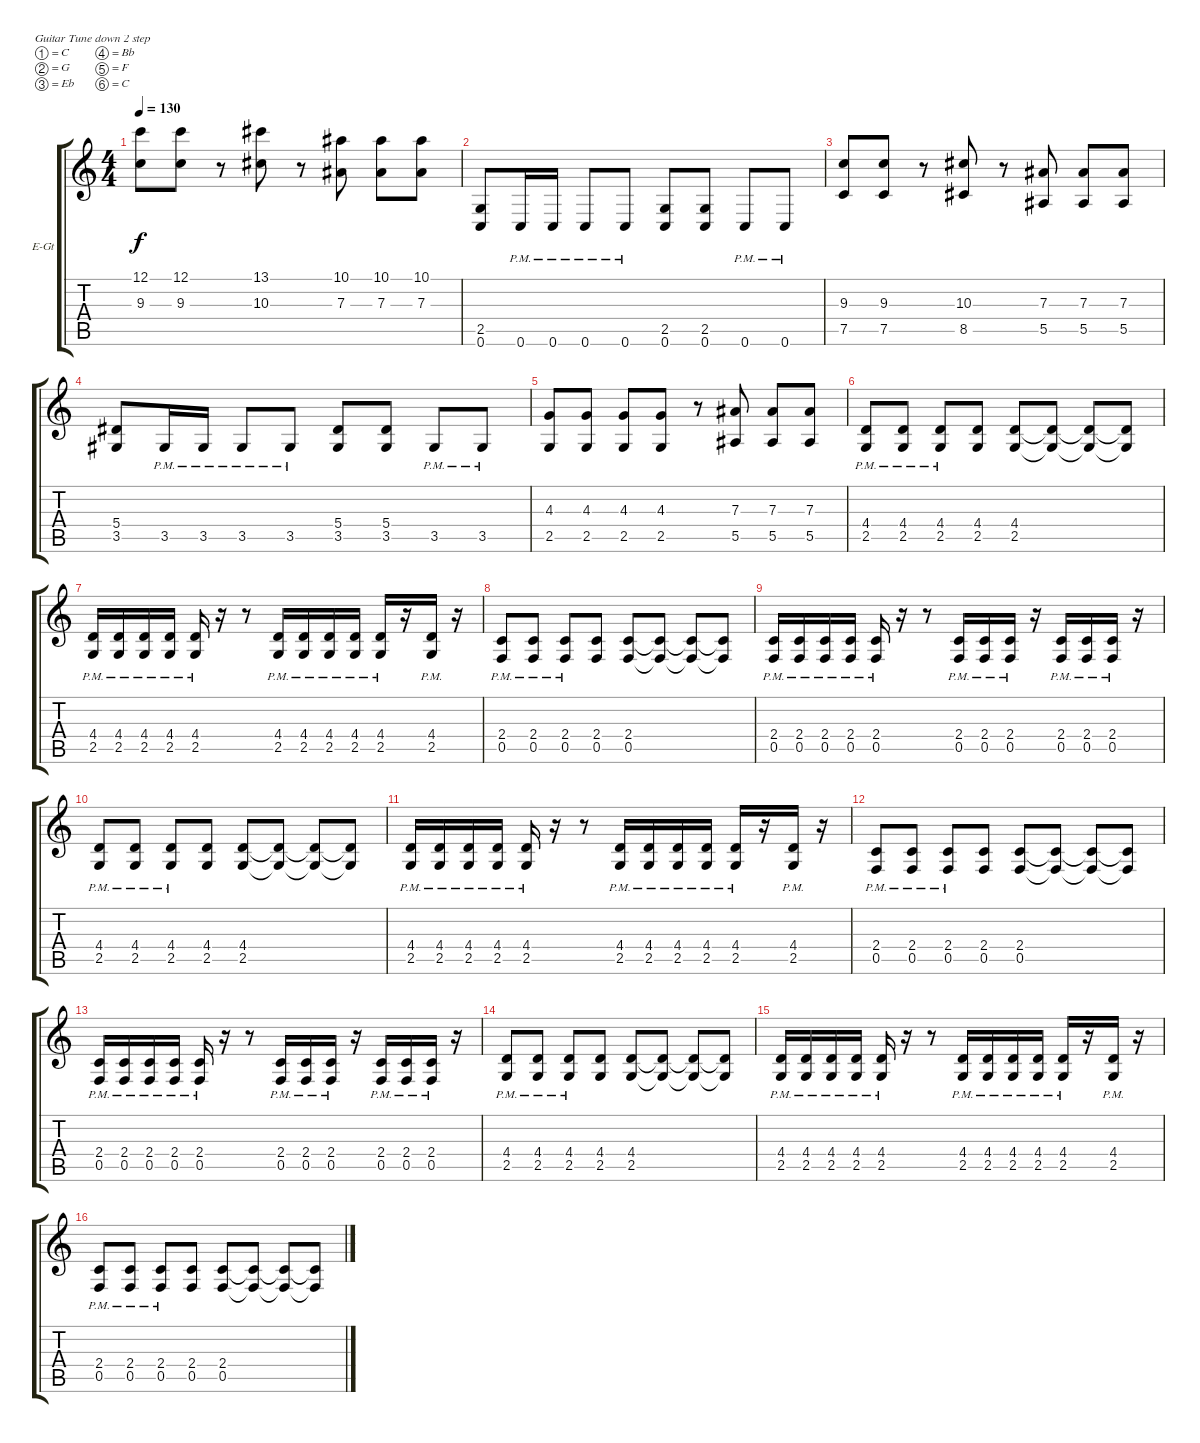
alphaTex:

\defaultSystemsLayout 4
\bracketExtendMode groupsimilarinstruments
\firstSystemTrackNameOrientation horizontal
\otherSystemsTrackNameOrientation horizontal
\track ("Ритм П" "E-Gt") {instrument distortionguitar}
\staff {score tabs}
\tuning (C4 G3 Eb3 Bb2 F2 C2)
\ts (4 4)
\tempo 130
\clef g2
\ks c
(12.1 9.3).8{dy f} (12.1 9.3).8 r.8 (13.1 10.3).8 r.8 (10.1 7.3).8 (10.1 7.3).8 (10.1 7.3).8 |
(2.5 0.6).8 0.6{pm}.16 0.6{pm}.16 0.6{pm}.8 0.6{pm}.8 (2.5 0.6).8 (2.5 0.6).8 0.6{pm}.8 0.6{pm}.8 |
(9.3 7.5).8 (9.3 7.5).8 r.8 (10.3 8.5).8 r.8 (7.3 5.5).8 (7.3 5.5).8 (7.3 5.5).8 |
(5.4 3.5).8 3.5{pm}.16 3.5{pm}.16 3.5{pm}.8 3.5{pm}.8 (5.4 3.5).8 (5.4 3.5).8 3.5{pm}.8 3.5{pm}.8 |
(4.3 2.5).8 (4.3 2.5).8 (4.3 2.5).8 (4.3 2.5).8 r.8 (7.3 5.5).8 (7.3 5.5).8 (7.3 5.5).8 |
(4.4{pm} 2.5{pm}).8 (4.4{pm} 2.5{pm}).8 (4.4{pm} 2.5{pm}).8 (4.4 2.5).8 (4.4 2.5).8 (4.4{t} 2.5{t}).8 (4.4{t} 2.5{t}).8 (4.4{t} 2.5{t}).8 |
(4.4{pm} 2.5{pm}).16 (4.4{pm} 2.5{pm}).16 (4.4{pm} 2.5{pm}).16 (4.4{pm} 2.5{pm}).16 (4.4{pm} 2.5{pm}).16 r.16 r.8 (4.4{pm} 2.5{pm}).16 (4.4{pm} 2.5{pm}).16 (4.4{pm} 2.5{pm}).16 (4.4{pm} 2.5{pm}).16 (4.4{pm} 2.5{pm}).16 r.16 (4.4{pm} 2.5{pm}).16 r.16 |
(2.4{pm} 0.5{pm}).8 (2.4{pm} 0.5{pm}).8 (2.4{pm} 0.5{pm}).8 (2.4 0.5).8 (2.4 0.5).8 (2.4{t} 0.5{t}).8 (2.4{t} 0.5{t}).8 (2.4{t} 0.5{t}).8 |
(2.4{pm} 0.5{pm}).16 (2.4{pm} 0.5{pm}).16 (2.4{pm} 0.5{pm}).16 (2.4{pm} 0.5{pm}).16 (2.4{pm} 0.5{pm}).16 r.16 r.8 (2.4{pm} 0.5{pm}).16 (2.4{pm} 0.5{pm}).16 (2.4{pm} 0.5{pm}).16 r.16 (2.4{pm} 0.5{pm}).16 (2.4{pm} 0.5{pm}).16 (2.4{pm} 0.5{pm}).16 r.16 |
(4.4{pm} 2.5{pm}).8 (4.4{pm} 2.5{pm}).8 (4.4{pm} 2.5{pm}).8 (4.4 2.5).8 (4.4 2.5).8 (4.4{t} 2.5{t}).8 (4.4{t} 2.5{t}).8 (4.4{t} 2.5{t}).8 |
(4.4{pm} 2.5{pm}).16 (4.4{pm} 2.5{pm}).16 (4.4{pm} 2.5{pm}).16 (4.4{pm} 2.5{pm}).16 (4.4{pm} 2.5{pm}).16 r.16 r.8 (4.4{pm} 2.5{pm}).16 (4.4{pm} 2.5{pm}).16 (4.4{pm} 2.5{pm}).16 (4.4{pm} 2.5{pm}).16 (4.4{pm} 2.5{pm}).16 r.16 (4.4{pm} 2.5{pm}).16 r.16 |
(2.4{pm} 0.5{pm}).8 (2.4{pm} 0.5{pm}).8 (2.4{pm} 0.5{pm}).8 (2.4 0.5).8 (2.4 0.5).8 (2.4{t} 0.5{t}).8 (2.4{t} 0.5{t}).8 (2.4{t} 0.5{t}).8 |
(2.4{pm} 0.5{pm}).16 (2.4{pm} 0.5{pm}).16 (2.4{pm} 0.5{pm}).16 (2.4{pm} 0.5{pm}).16 (2.4{pm} 0.5{pm}).16 r.16 r.8 (2.4{pm} 0.5{pm}).16 (2.4{pm} 0.5{pm}).16 (2.4{pm} 0.5{pm}).16 r.16 (2.4{pm} 0.5{pm}).16 (2.4{pm} 0.5{pm}).16 (2.4{pm} 0.5{pm}).16 r.16 |
(4.4{pm} 2.5{pm}).8 (4.4{pm} 2.5{pm}).8 (4.4{pm} 2.5{pm}).8 (4.4 2.5).8 (4.4 2.5).8 (4.4{t} 2.5{t}).8 (4.4{t} 2.5{t}).8 (4.4{t} 2.5{t}).8 |
(4.4{pm} 2.5{pm}).16 (4.4{pm} 2.5{pm}).16 (4.4{pm} 2.5{pm}).16 (4.4{pm} 2.5{pm}).16 (4.4{pm} 2.5{pm}).16 r.16 r.8 (4.4{pm} 2.5{pm}).16 (4.4{pm} 2.5{pm}).16 (4.4{pm} 2.5{pm}).16 (4.4{pm} 2.5{pm}).16 (4.4{pm} 2.5{pm}).16 r.16 (4.4{pm} 2.5{pm}).16 r.16 |
(2.4{pm} 0.5{pm}).8 (2.4{pm} 0.5{pm}).8 (2.4{pm} 0.5{pm}).8 (2.4 0.5).8 (2.4 0.5).8 (2.4{t} 0.5{t}).8 (2.4{t} 0.5{t}).8 (2.4{t} 0.5{t}).8
